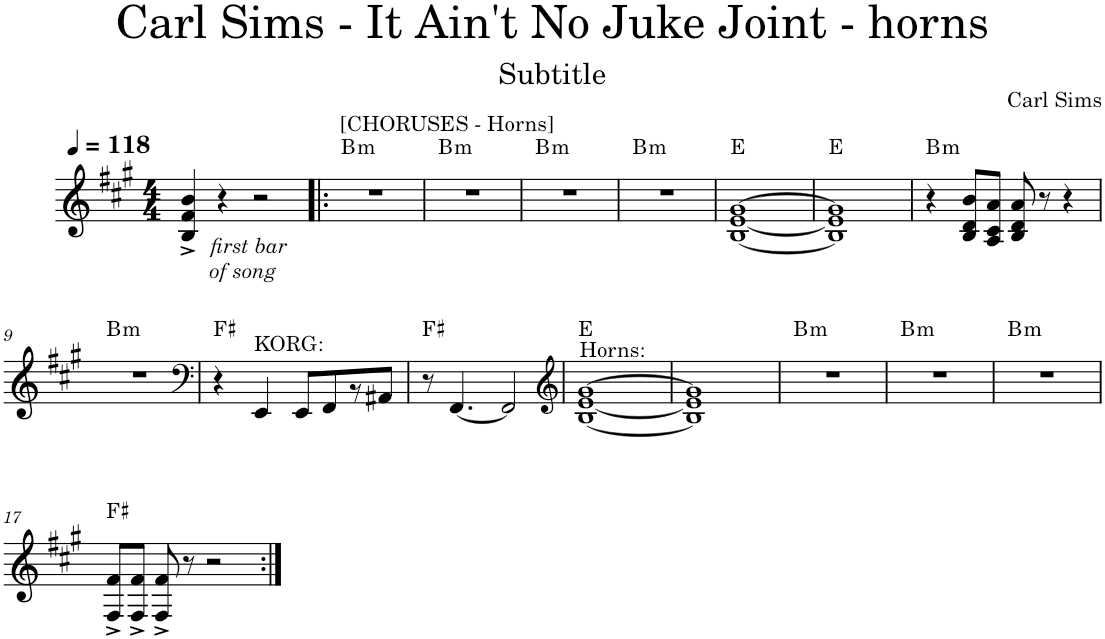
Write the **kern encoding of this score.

**kern	**harte
*part1	*part1
*staff1	*
*I"Piano	*
*I'Pno.	*
*clefG2	*
*k[f#c#g#]	*
*M4/4	*
*MM118	*
=1	=1
!LO:TX:b:i:t=first bar	!
!LO:TX:b:t=of song	!
4B/^ 4f#/^ 4b/^	.
4r	.
2r	.
=2!|:	=2!|:
!LO:TX:a:t=[CHORUSES - Horns]	!LO:H:kt=m
1r	B:min
=3	=3
!	!LO:H:kt=m
1r	B:min
=4	=4
!	!LO:H:kt=m
1r	B:min
=5	=5
!	!LO:H:kt=m
1r	B:min
=6	=6
[1B [1e [1g#	E:maj
=7	=7
1B] 1e] 1g#]	E:maj
=8	=8
!	!LO:H:kt=m
4r	B:min
8B/ 8d/ 8b/L	.
8A/ 8c#/ 8a/J	.
8B/ 8d/ 8a/	.
8r	.
4r	.
!!LO:LB:g=z
=9	=9
!	!LO:H:kt=m
1r	B:min
=10	=10
*clefF4	*
4r	F#:maj
!LO:TX:a:t=KORG&colon;	!
4EE/	.
8EE/L	.
8FF#/	.
8r	.
8AA#X/J	.
=11	=11
8r	F#:maj
[4.FF#/	.
2FF#/]	.
=12	=12
*clefG2	*
!LO:TX:a:t=Horns&colon;	!
[1B [1e [1g#	E:maj
=13	=13
1B] 1e] 1g#]	.
=14	=14
!	!LO:H:kt=m
1r	B:min
=15	=15
!	!LO:H:kt=m
1r	B:min
=16	=16
!	!LO:H:kt=m
1r	B:min
!!LO:LB:g=z
=17	=17
8F#/^ 8f#/^L	F#:maj
8F#/^ 8f#/^J	.
8F#/^ 8f#/^	.
8r	.
2r	.
=:|!	=:|!
*-	*-
